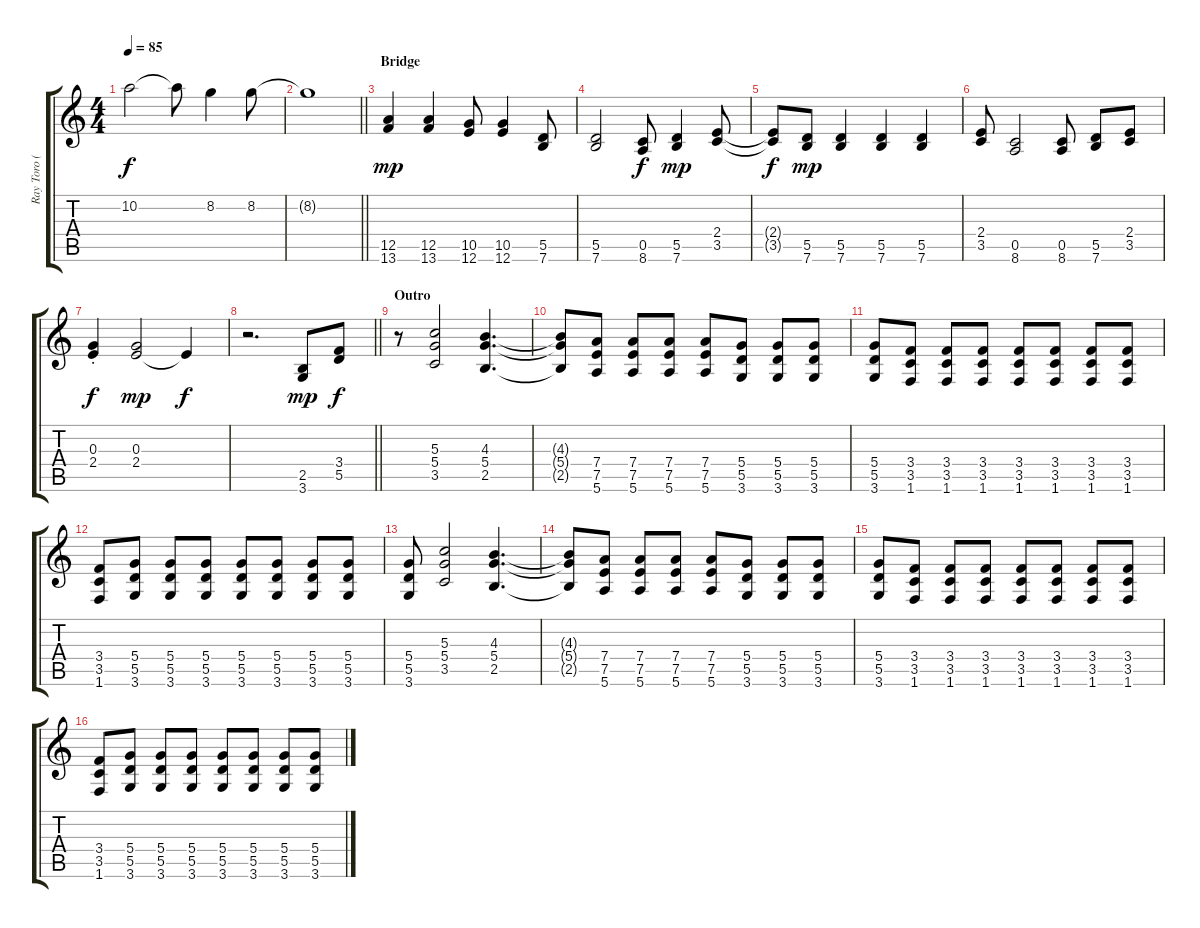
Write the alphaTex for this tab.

\track ("Ray Toro (Rhythm Guitar)" "Ray Toro (") {instrument electricguitarjazz}
\staff {score tabs}
\tuning (E4 B3 G3 D3 A2 E2) {hide}
\ts (4 4)
\tempo 85
\clef g2
\ks c
10.2{t}.2{dy f} 10.2{t}.8 8.2.4 8.2.8 |
\barLineRight lightlight
8.2{t}.1{volume 0} |
\section ("" "Bridge")
(12.5 13.6).4{dy mp volume 10 instrument electricguitarjazz} (12.5 13.6).4 (10.5 12.6).8 (10.5 12.6).4 (5.5 7.6).8 |
(5.5 7.6).2 (0.5 8.6).8{dy f} (5.5 7.6).4{dy mp} (2.4 3.5).8 |
(2.4{t} 3.5{t}).8{dy f} (5.5 7.6).8{dy mp} (5.5 7.6).4 (5.5 7.6).4 (5.5 7.6).4 |
(2.4 3.5).8 (0.5 8.6).2 (0.5 8.6).8 (5.5 7.6).8 (2.4 3.5).8 |
(0.3 2.4{st}).4{dy f} (0.3 2.4).2{dy mp} 2.4{t}.4{dy f} |
\barLineRight lightlight
r.2{d} (2.5 3.6).8{dy mp} (3.4 5.5).8{dy f} |
\section ("" "Outro")
r.8 (5.3 5.4 3.5).2{volume 10 instrument distortionguitar} (4.3 5.4 2.5).4{d} |
(4.3{t} 5.4{t} 2.5{t}).8 (7.4 7.5 5.6).8 (7.4 7.5 5.6).8 (7.4 7.5 5.6).8 (7.4 7.5 5.6).8 (5.4 5.5 3.6).8 (5.4 5.5 3.6).8 (5.4 5.5 3.6).8 |
(5.4 5.5 3.6).8 (3.4 3.5 1.6).8 (3.4 3.5 1.6).8 (3.4 3.5 1.6).8 (3.4 3.5 1.6).8 (3.4 3.5 1.6).8 (3.4 3.5 1.6).8 (3.4 3.5 1.6).8 |
(3.4 3.5 1.6).8 (5.4 5.5 3.6).8 (5.4 5.5 3.6).8 (5.4 5.5 3.6).8 (5.4 5.5 3.6).8 (5.4 5.5 3.6).8 (5.4 5.5 3.6).8 (5.4 5.5 3.6).8 |
(5.4 5.5 3.6).8 (5.3 5.4 3.5).2 (4.3 5.4 2.5).4{d} |
(4.3{t} 5.4{t} 2.5{t}).8 (7.4 7.5 5.6).8 (7.4 7.5 5.6).8 (7.4 7.5 5.6).8 (7.4 7.5 5.6).8 (5.4 5.5 3.6).8 (5.4 5.5 3.6).8 (5.4 5.5 3.6).8 |
(5.4 5.5 3.6).8 (3.4 3.5 1.6).8 (3.4 3.5 1.6).8 (3.4 3.5 1.6).8 (3.4 3.5 1.6).8 (3.4 3.5 1.6).8 (3.4 3.5 1.6).8 (3.4 3.5 1.6).8 |
(3.4 3.5 1.6).8 (5.4 5.5 3.6).8 (5.4 5.5 3.6).8 (5.4 5.5 3.6).8 (5.4 5.5 3.6).8 (5.4 5.5 3.6).8 (5.4 5.5 3.6).8 (5.4 5.5 3.6).8
